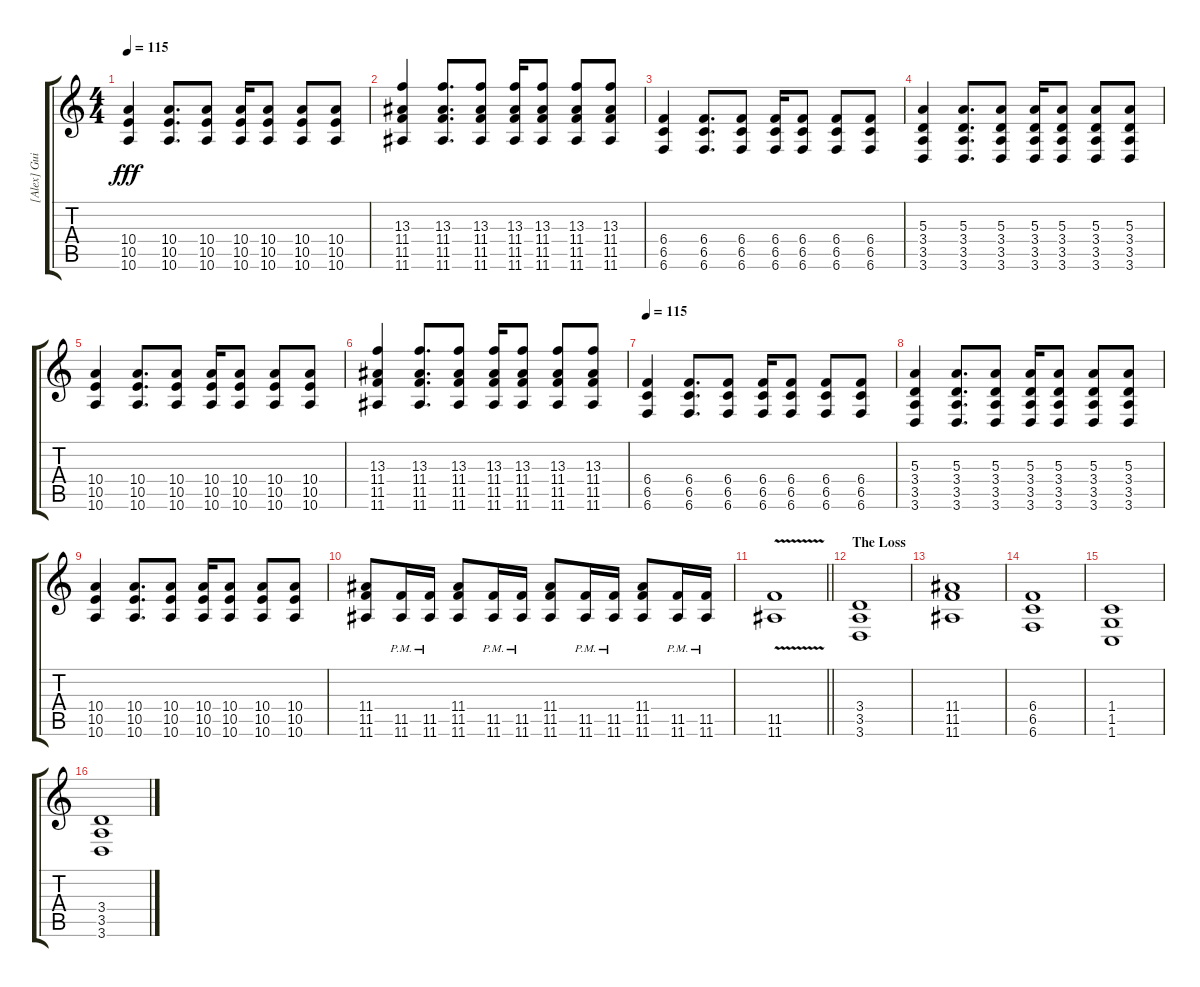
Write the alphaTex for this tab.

\track ("[Alex] Guitar #2" "[Alex] Gui") {instrument distortionguitar}
\staff {score tabs}
\tuning (Db4 Ab3 E3 B2 Gb2 B1) {hide}
\ts (4 4)
\tempo 115
\clef g2
\ks c
(10.4 10.5 10.6).4{dy fff instrument overdrivenguitar} (10.4 10.5 10.6).8{d} (10.4 10.5 10.6).8 (10.4 10.5 10.6).16 (10.4 10.5 10.6).8 (10.4 10.5 10.6).8 (10.4 10.5 10.6).8 |
(13.3 11.4 11.5 11.6).4{instrument distortionguitar} (13.3 11.4 11.5 11.6).8{d} (13.3 11.4 11.5 11.6).8 (13.3 11.4 11.5 11.6).16 (13.3 11.4 11.5 11.6).8 (13.3 11.4 11.5 11.6).8 (13.3 11.4 11.5 11.6).8 |
(6.4 6.5 6.6).4{instrument overdrivenguitar} (6.4 6.5 6.6).8{d} (6.4 6.5 6.6).8 (6.4 6.5 6.6).16 (6.4 6.5 6.6).8 (6.4 6.5 6.6).8 (6.4 6.5 6.6).8 |
(5.3 3.4 3.5 3.6).4{instrument distortionguitar} (5.3 3.4 3.5 3.6).8{d} (5.3 3.4 3.5 3.6).8 (5.3 3.4 3.5 3.6).16 (5.3 3.4 3.5 3.6).8 (5.3 3.4 3.5 3.6).8 (5.3 3.4 3.5 3.6).8 |
(10.4 10.5 10.6).4{instrument overdrivenguitar} (10.4 10.5 10.6).8{d} (10.4 10.5 10.6).8 (10.4 10.5 10.6).16 (10.4 10.5 10.6).8 (10.4 10.5 10.6).8 (10.4 10.5 10.6).8 |
(13.3 11.4 11.5 11.6).4{instrument distortionguitar} (13.3 11.4 11.5 11.6).8{d} (13.3 11.4 11.5 11.6).8 (13.3 11.4 11.5 11.6).16 (13.3 11.4 11.5 11.6).8 (13.3 11.4 11.5 11.6).8 (13.3 11.4 11.5 11.6).8 |
\tempo 115
(6.4 6.5 6.6).4{instrument overdrivenguitar} (6.4 6.5 6.6).8{d} (6.4 6.5 6.6).8 (6.4 6.5 6.6).16 (6.4 6.5 6.6).8 (6.4 6.5 6.6).8 (6.4 6.5 6.6).8 |
(5.3 3.4 3.5 3.6).4{instrument distortionguitar} (5.3 3.4 3.5 3.6).8{d} (5.3 3.4 3.5 3.6).8 (5.3 3.4 3.5 3.6).16 (5.3 3.4 3.5 3.6).8 (5.3 3.4 3.5 3.6).8 (5.3 3.4 3.5 3.6).8 |
(10.4 10.5 10.6).4{instrument overdrivenguitar} (10.4 10.5 10.6).8{d} (10.4 10.5 10.6).8 (10.4 10.5 10.6).16 (10.4 10.5 10.6).8 (10.4 10.5 10.6).8 (10.4 10.5 10.6).8 |
(11.4 11.5 11.6).8 (11.5{pm} 11.6{pm}).16 (11.5{pm} 11.6{pm}).16 (11.4 11.5 11.6).8 (11.5{pm} 11.6{pm}).16 (11.5{pm} 11.6{pm}).16 (11.4 11.5 11.6).8 (11.5{pm} 11.6{pm}).16 (11.5{pm} 11.6{pm}).16 (11.4 11.5 11.6).8 (11.5{pm} 11.6{pm}).16 (11.5{pm} 11.6{pm}).16 |
\barLineRight lightlight
(11.5{v} 11.6).1 |
\section ("" "The Loss")
(3.4 3.5 3.6).1{instrument distortionguitar} |
(11.4 11.5 11.6).1 |
(6.4 6.5 6.6).1 |
(1.4 1.5 1.6).1 |
(3.4 3.5 3.6).1
